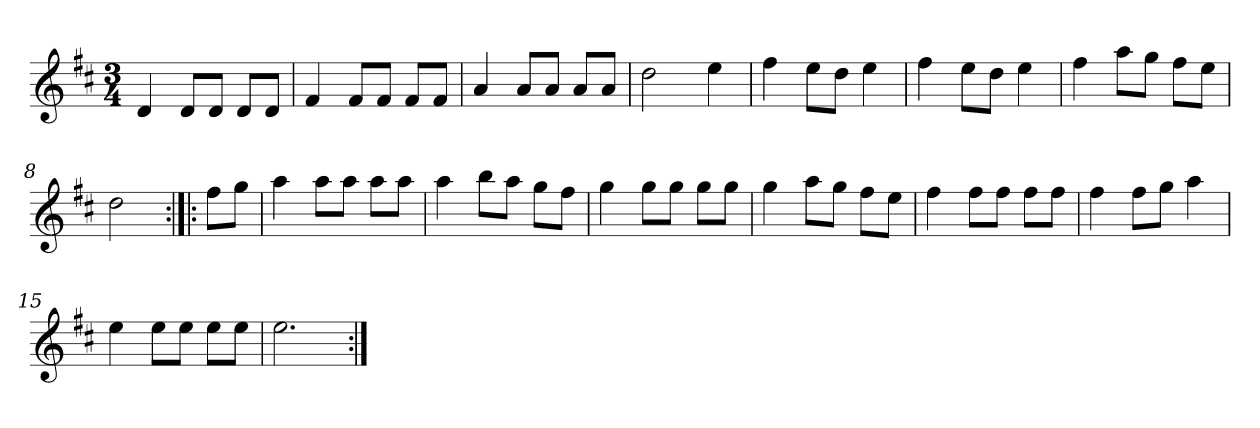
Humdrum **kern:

**kern
*part1
*staff1
*clefG2
*k[f#c#]
*D:
*M3/4
*MM120
=1
4d
8d/L
8d/J
8d/L
8d/J
=2
4f#
8f#/L
8f#/J
8f#/L
8f#/J
=3
4a
8a/L
8a/J
8a/L
8a/J
=4
2dd
4ee
=5
4ff#
8ee\L
8dd\J
4ee
=6
4ff#
8ee\L
8dd\J
4ee
=7
4ff#
8aa\L
8gg\J
8ff#\L
8ee\J
=8
2dd
=:|!|:
8ff#\L
8gg\J
=9
4aa
8aa\L
8aa\J
8aa\L
8aa\J
=10
4aa
8bb\L
8aa\J
8gg\L
8ff#\J
=11
4gg
8gg\L
8gg\J
8gg\L
8gg\J
=12
4gg
8aa\L
8gg\J
8ff#\L
8ee\J
=13
4ff#
8ff#\L
8ff#\J
8ff#\L
8ff#\J
=14
4ff#
8ff#\L
8gg\J
4aa
=15
4ee
8ee\L
8ee\J
8ee\L
8ee\J
=16
2.ee
=:|!
*-
